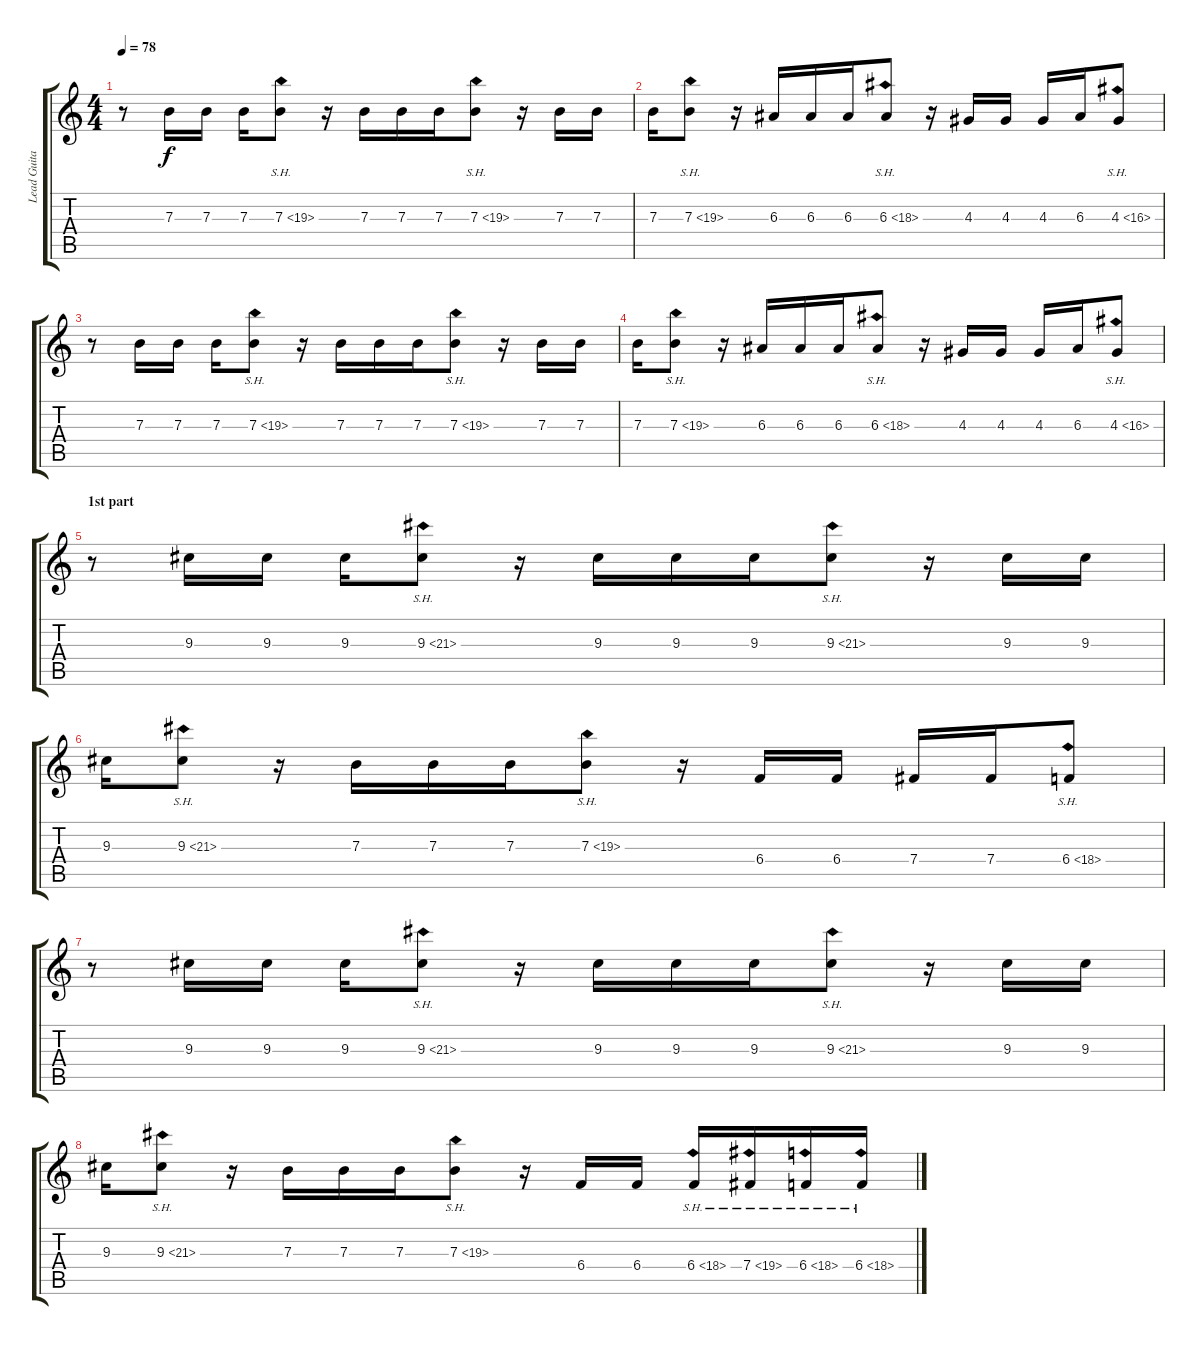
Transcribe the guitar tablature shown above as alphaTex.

\track ("Lead Guitar w/Wah" "Lead Guita") {instrument distortionguitar}
\staff {score tabs}
\tuning (Db4 Ab3 E3 B2 Gb2 Db2) {hide}
\ts (4 4)
\tempo 78
\clef g2
\ks c
r.8{dy f} 7.3.16 7.3.16 7.3.16 7.3{sh 12}.8 r.16 7.3.16 7.3.16 7.3.16 7.3{sh 12}.8 r.16 7.3.16 7.3.16 |
7.3.16 7.3{sh 12}.8 r.16 6.3.16 6.3.16 6.3.16 6.3{sh 12}.8 r.16 4.3.16 4.3.16 4.3.16 6.3.16 4.3{sh 12}.8 |
r.8 7.3.16 7.3.16 7.3.16 7.3{sh 12}.8 r.16 7.3.16 7.3.16 7.3.16 7.3{sh 12}.8 r.16 7.3.16 7.3.16 |
7.3.16 7.3{sh 12}.8 r.16 6.3.16 6.3.16 6.3.16 6.3{sh 12}.8 r.16 4.3.16 4.3.16 4.3.16 6.3.16 4.3{sh 12}.8 |
\section ("" "1st part")
r.8{volume 13} 9.3.16 9.3.16 9.3.16 9.3{sh 12}.8 r.16 9.3.16 9.3.16 9.3.16 9.3{sh 12}.8 r.16 9.3.16 9.3.16 |
9.3.16 9.3{sh 12}.8 r.16 7.3.16 7.3.16 7.3.16 7.3{sh 12}.8 r.16 6.4.16 6.4.16 7.4.16 7.4.16 6.4{sh 12}.8 |
r.8 9.3.16 9.3.16 9.3.16 9.3{sh 12}.8 r.16 9.3.16 9.3.16 9.3.16 9.3{sh 12}.8 r.16 9.3.16 9.3.16 |
9.3.16 9.3{sh 12}.8 r.16 7.3.16 7.3.16 7.3.16 7.3{sh 12}.8 r.16 6.4.16 6.4.16 6.4{sh 12}.16 7.4{sh 12}.16 6.4{sh 12}.16 6.4{sh 12}.16
